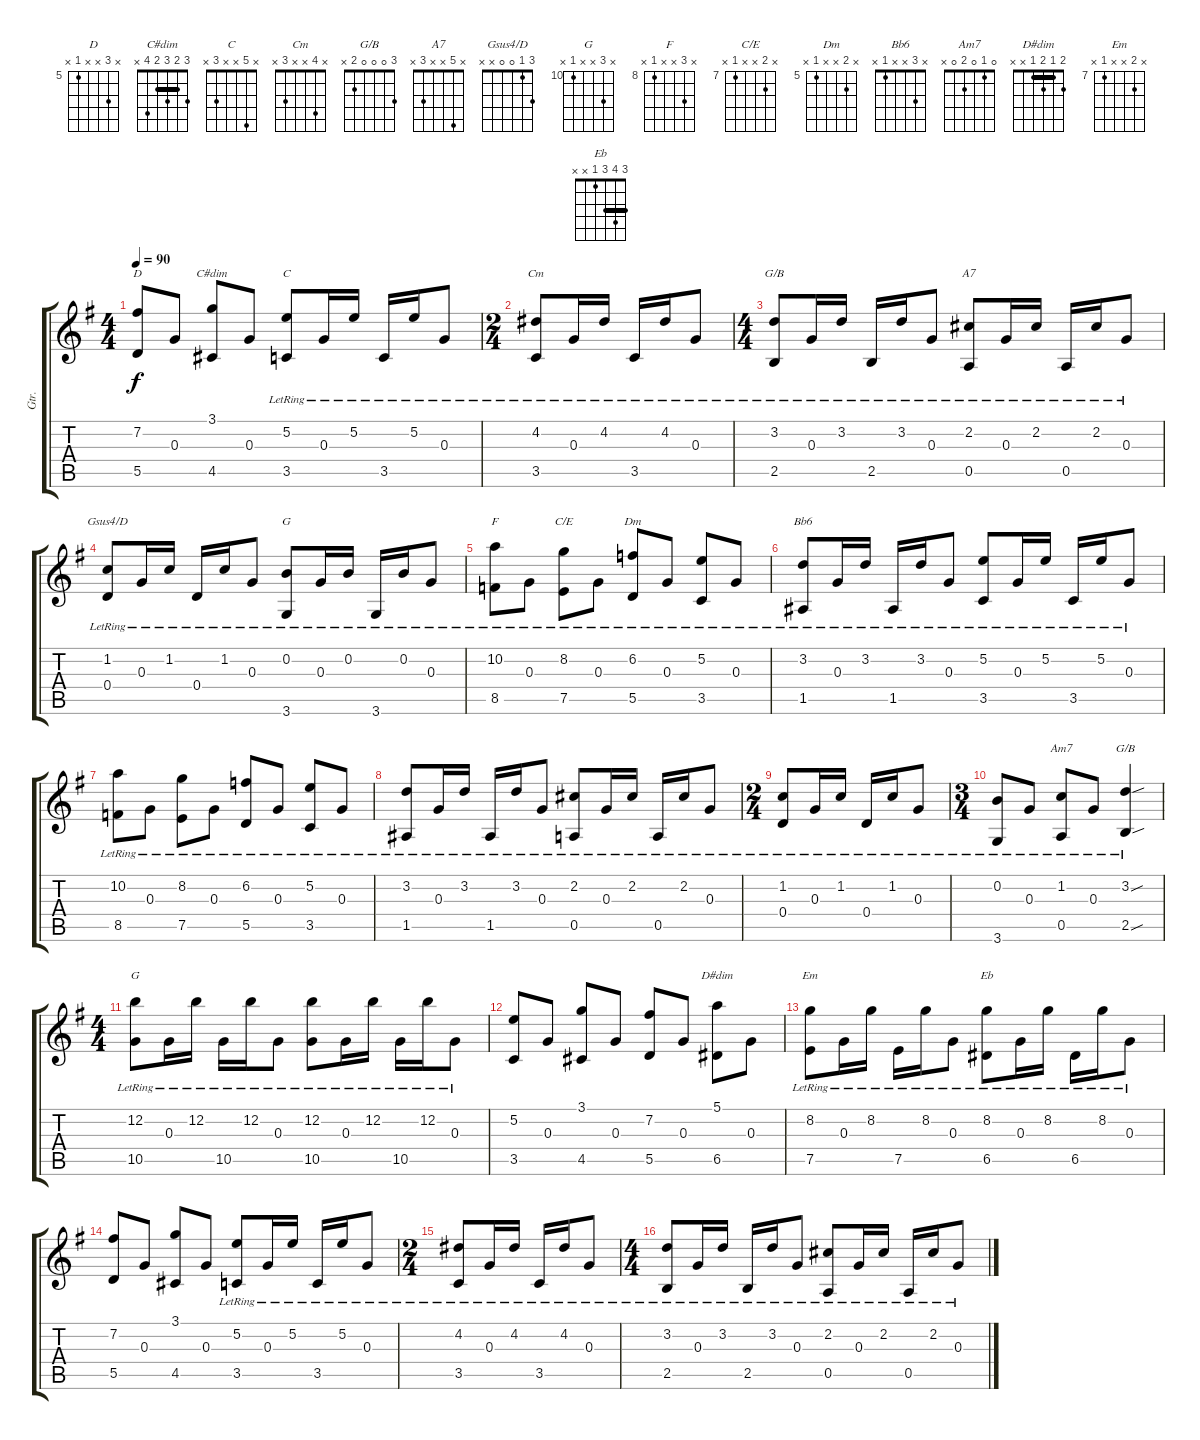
\track ("Gtr." "Gtr.") {instrument acousticguitarsteel}
\staff {score tabs}
\tuning (E4 B3 G3 D3 A2 E2) {hide}
\chord ("D" x 7 x x 5 x) {firstfret 5}
\chord ("C#dim" 3 2 3 2 4 x) {barre 2}
\chord ("C" x 5 x x 3 x)
\chord ("Cm" x 4 x x 3 x)
\chord ("G/B" x 5 x x 3 x)
\chord ("A7" x 5 x x 3 x)
\chord ("Gsus4/D" 3 1 0 0 x x)
\chord ("G" x 0 x x x 3)
\chord ("F" x 10 x x 8 x) {firstfret 8}
\chord ("C/E" x 8 x x 7 x) {firstfret 7}
\chord ("Dm" x 6 x x 5 x) {firstfret 5}
\chord ("Bb6" x 3 x x 1 x)
\chord ("Am7" 0 1 0 2 0 x)
\chord ("G/B" 3 0 0 0 2 x)
\chord ("G" x 12 x x 10 x) {firstfret 10}
\chord ("D#dim" 2 1 2 1 x x) {barre 1}
\chord ("Em" x 8 x x 7 x) {firstfret 7}
\chord ("Eb" 3 4 3 1 x x) {barre 3}
\ts (4 4)
\tempo 90
\clef g2
\ks g
(7.2 5.5).8{ch "D" dy f} 0.3.8 (3.1 4.5).8{ch "C#dim"} 0.3.8 (5.2{lr} 3.5{lr}).8{ch "C"} 0.3{lr}.16 5.2{lr}.16 3.5{lr}.16 5.2{lr}.16 0.3{lr}.8 |
\ts (2 4)
(4.2{lr} 3.5{lr}).8{ch "Cm"} 0.3{lr}.16 4.2{lr}.16 3.5{lr}.16 4.2{lr}.16 0.3{lr}.8 |
\ts (4 4)
(3.2{lr} 2.5{lr}).8{ch "G/B"} 0.3{lr}.16 3.2{lr}.16 2.5{lr}.16 3.2{lr}.16 0.3{lr}.8 (2.2{lr} 0.5{lr}).8{ch "A7"} 0.3{lr}.16 2.2{lr}.16 0.5{lr}.16 2.2{lr}.16 0.3{lr}.8 |
(1.2{lr} 0.4{lr}).8{ch "Gsus4/D"} 0.3{lr}.16 1.2{lr}.16 0.4{lr}.16 1.2{lr}.16 0.3{lr}.8 (0.2{lr} 3.6{lr}).8{ch "G"} 0.3{lr}.16 0.2{lr}.16 3.6{lr}.16 0.2{lr}.16 0.3{lr}.8 |
(10.2{lr} 8.5{lr}).8{ch "F"} 0.3{lr}.8 (8.2{lr} 7.5{lr}).8{ch "C/E"} 0.3{lr}.8 (6.2{lr} 5.5{lr}).8{ch "Dm"} 0.3{lr}.8 (5.2{lr} 3.5{lr}).8 0.3{lr}.8 |
(3.2{lr} 1.5{lr}).8{ch "Bb6"} 0.3{lr}.16 3.2{lr}.16 1.5{lr}.16 3.2{lr}.16 0.3{lr}.8 (5.2{lr} 3.5{lr}).8 0.3{lr}.16 5.2{lr}.16 3.5{lr}.16 5.2{lr}.16 0.3{lr}.8 |
(10.2{lr} 8.5{lr}).8 0.3{lr}.8 (8.2{lr} 7.5{lr}).8 0.3{lr}.8 (6.2{lr} 5.5{lr}).8 0.3{lr}.8 (5.2{lr} 3.5{lr}).8 0.3{lr}.8 |
(3.2{lr} 1.5{lr}).8 0.3{lr}.16 3.2{lr}.16 1.5{lr}.16 3.2{lr}.16 0.3{lr}.8 (2.2{lr} 0.5{lr}).8 0.3{lr}.16 2.2{lr}.16 0.5{lr}.16 2.2{lr}.16 0.3{lr}.8 |
\ts (2 4)
(1.2{lr} 0.4{lr}).8 0.3{lr}.16 1.2{lr}.16 0.4{lr}.16 1.2{lr}.16 0.3{lr}.8 |
\ts (3 4)
(0.2{lr} 3.6{lr}).8 0.3{lr}.8 (1.2{lr} 0.5{lr}).8{ch "Am7"} 0.3{lr}.8 (3.2{sou lr} 2.5{sou lr}).4{ch "G/B"} |
\ts (4 4)
(12.2{lr} 10.5{lr}).8{ch "G"} 0.3{lr}.16 12.2{lr}.16 10.5{lr}.16 12.2{lr}.16 0.3{lr}.8 (12.2{lr} 10.5{lr}).8 0.3{lr}.16 12.2{lr}.16 10.5{lr}.16 12.2{lr}.16 0.3{lr}.8 |
(5.2 3.5).8 0.3.8 (3.1 4.5).8 0.3.8 (7.2 5.5).8 0.3.8 (5.1 6.5).8{ch "D#dim"} 0.3.8 |
(8.2{lr} 7.5{lr}).8{ch "Em"} 0.3{lr}.16 8.2{lr}.16 7.5{lr}.16 8.2{lr}.16 0.3{lr}.8 (8.2{lr} 6.5{lr}).8{ch "Eb"} 0.3{lr}.16 8.2{lr}.16 6.5{lr}.16 8.2{lr}.16 0.3{lr}.8 |
(7.2 5.5).8 0.3.8 (3.1 4.5).8 0.3.8 (5.2{lr} 3.5{lr}).8 0.3{lr}.16 5.2{lr}.16 3.5{lr}.16 5.2{lr}.16 0.3{lr}.8 |
\ts (2 4)
(4.2{lr} 3.5{lr}).8 0.3{lr}.16 4.2{lr}.16 3.5{lr}.16 4.2{lr}.16 0.3{lr}.8 |
\ts (4 4)
(3.2{lr} 2.5{lr}).8 0.3{lr}.16 3.2{lr}.16 2.5{lr}.16 3.2{lr}.16 0.3{lr}.8 (2.2{lr} 0.5{lr}).8 0.3{lr}.16 2.2{lr}.16 0.5{lr}.16 2.2{lr}.16 0.3{lr}.8
